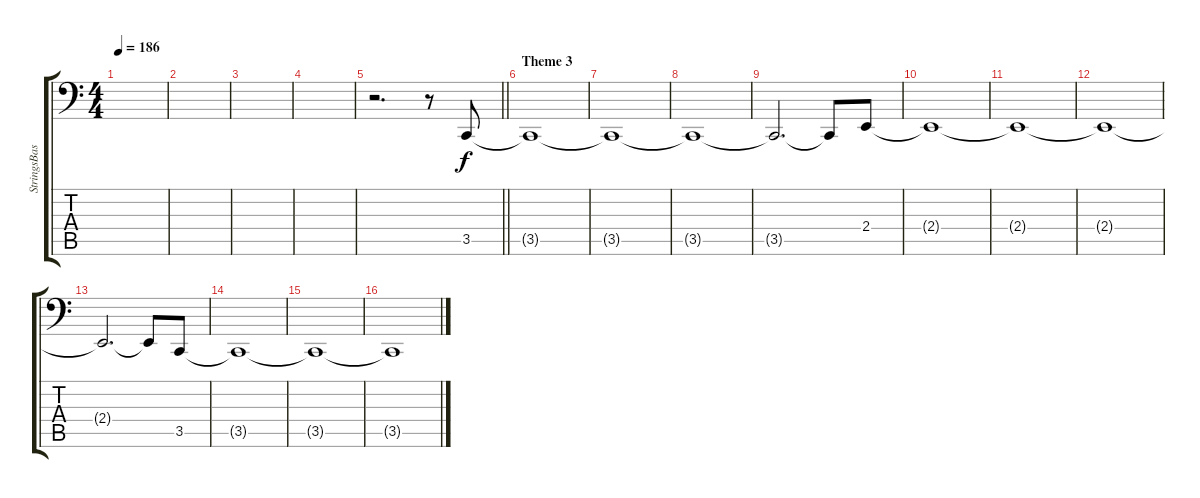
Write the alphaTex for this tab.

\track ("StringsBase" "StringsBas") {instrument stringensemble1}
\staff {score tabs}
\tuning (E3 B2 G2 D2 A1 E1) {hide}
\ts (4 4)
\tempo 186
\clef f4
\ks c
|
|
|
|
\barLineRight lightlight
r.2{d} r.8 3.5.8 |
\section ("" "Theme 3")
3.5{t}.1 |
3.5{t}.1 |
3.5{t}.1 |
3.5{t}.2{d} 3.5{t}.8 2.4.8 |
2.4{t}.1 |
2.4{t}.1 |
2.4{t}.1 |
2.4{t}.2{d} 2.4{t}.8 3.5.8 |
3.5{t}.1 |
3.5{t}.1 |
3.5{t}.1
